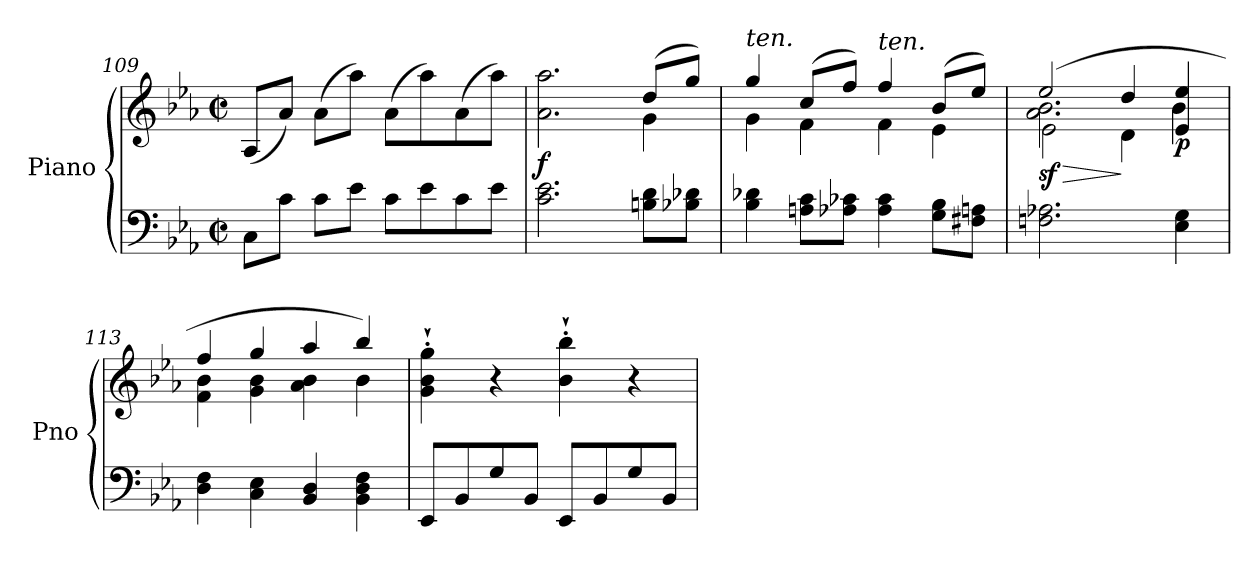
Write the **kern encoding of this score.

**kern	**kern	**dynam
*part1	*part1	*part1
*staff2	*staff1	*staff1/2
*I"Piano	*	*
*I'Pno	*	*
*clefF4	*clefG2	*
*k[b-e-a-]	*k[b-e-a-]	*
*M4/4	*M4/4	*
*met(c|)	*met(c|)	*
=109	=109	=109
8C\L	(8A-/L	.
8c\J	8a-/J)	.
8c\L	(8a-\L	.
8e-\J	8aa-\J)	.
8c\L	(8a-\L	.
8e-\	8aa-\)	.
8c\	(8a-\	.
8e-\J	8aa-\J)	.
=110	=110	=110
*	*^	*
!	!	!	!LO:DY:b
2.c\ 2.e-\	2.a-\ 2.aa-\	2.ryy	f
8Bn\ 8d\L	(8dd/L	4g\	.
8B-X\ 8d-X\J	8gg/J)	.	.
=111	=111	=111	=111
!	!LO:TX:a:i:t=ten.	!	!
4B-\ 4d-X\	4gg/	4g\	.
8An\ 8c\L	(8cc/L	4f\	.
8A-X\ 8c-X\J	8ff/J)	.	.
!	!LO:TX:a:i:t=ten.	!	!
4A-\ 4c-\	4ff/	4f\	.
8G\ 8B-\L	(8b-/L	4e-\	.
8F#X\ 8An\J	8ee-/J)	.	.
*	*v	*v	*
=112	=112	=112
!	!	!LO:HP:b
*	*^	*
*	*	*^	*
!	!	!	!	!LO:DY:n=1:b
2.Fn\ 2.A-X\	(2ee-/	2.a-\ 2.b-\	2e-\	> sf
.	4dd/	.	4d\	]
!	!	!	!	!LO:DY:n=2:b
4E-\ 4G\	4e-/ 4ee-/	4b-\	4ryy	p
*	*	*v	*v	*
!!LO:PB:g=z
=113	=113	=113	=113
4D\ 4F\	4ff/	4f\ 4b-\	.
4C\ 4E-\	4gg/	4g\ 4b-\	.
4BB-/ 4D/	4aa-/	4a-\ 4b-\	.
4BB-\ 4D\ 4F\	4bb-/)	4b-\	.
!!LO:LB:g=z
=114	=114	=114	=114
!	!	!	!LO:DY:b
*	*v	*v	*
8EE-/L	4g\`' 4b-\`' 4gg\`'	other-dynamics
8BB-/	.	.
8G/	4r	.
8BB-/J	.	.
8EE-/L	4b-\`' 4bb-\`'	.
8BB-/	.	.
8G/	4r	.
8BB-/J	.	.
=	=	=
*-	*-	*-
